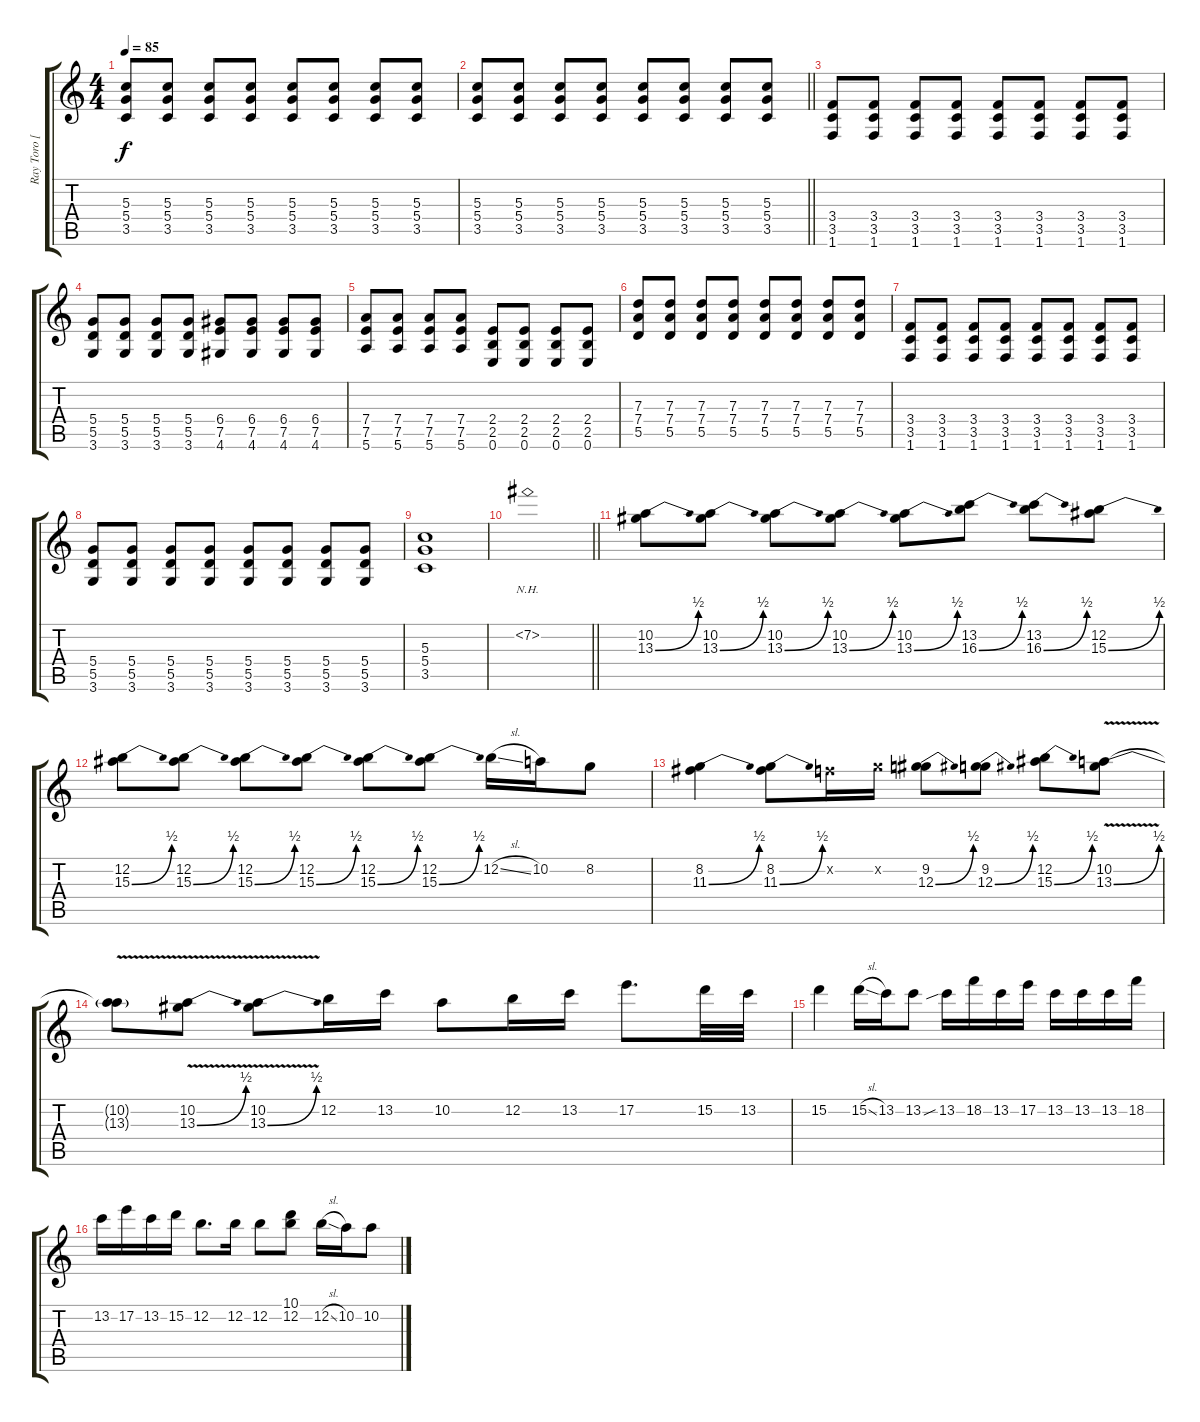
\track ("Ray Toro [Lead Guitar)" "Ray Toro [") {instrument overdrivenguitar}
\staff {score tabs}
\tuning (E4 B3 G3 D3 A2 E2) {hide}
\ts (4 4)
\tempo 85
\clef g2
\ks c
(5.3 5.4 3.5).8{dy f} (5.3 5.4 3.5).8 (5.3 5.4 3.5).8 (5.3 5.4 3.5).8 (5.3 5.4 3.5).8 (5.3 5.4 3.5).8 (5.3 5.4 3.5).8 (5.3 5.4 3.5).8 |
\barLineRight lightlight
(5.3 5.4 3.5).8 (5.3 5.4 3.5).8 (5.3 5.4 3.5).8 (5.3 5.4 3.5).8 (5.3 5.4 3.5).8 (5.3 5.4 3.5).8 (5.3 5.4 3.5).8 (5.3 5.4 3.5).8 |
(3.4 3.5 1.6).8 (3.4 3.5 1.6).8 (3.4 3.5 1.6).8 (3.4 3.5 1.6).8 (3.4 3.5 1.6).8 (3.4 3.5 1.6).8 (3.4 3.5 1.6).8 (3.4 3.5 1.6).8 |
(5.4 5.5 3.6).8 (5.4 5.5 3.6).8 (5.4 5.5 3.6).8 (5.4 5.5 3.6).8 (6.4 7.5 4.6).8 (6.4 7.5 4.6).8 (6.4 7.5 4.6).8 (6.4 7.5 4.6).8 |
(7.4 7.5 5.6).8 (7.4 7.5 5.6).8 (7.4 7.5 5.6).8 (7.4 7.5 5.6).8 (2.4 2.5 0.6).8 (2.4 2.5 0.6).8 (2.4 2.5 0.6).8 (2.4 2.5 0.6).8 |
(7.3 7.4 5.5).8 (7.3 7.4 5.5).8 (7.3 7.4 5.5).8 (7.3 7.4 5.5).8 (7.3 7.4 5.5).8 (7.3 7.4 5.5).8 (7.3 7.4 5.5).8 (7.3 7.4 5.5).8 |
(3.4 3.5 1.6).8 (3.4 3.5 1.6).8 (3.4 3.5 1.6).8 (3.4 3.5 1.6).8 (3.4 3.5 1.6).8 (3.4 3.5 1.6).8 (3.4 3.5 1.6).8 (3.4 3.5 1.6).8 |
(5.4 5.5 3.6).8 (5.4 5.5 3.6).8 (5.4 5.5 3.6).8 (5.4 5.5 3.6).8 (5.4 5.5 3.6).8 (5.4 5.5 3.6).8 (5.4 5.5 3.6).8 (5.4 5.5 3.6).8 |
(5.3 5.4 3.5).1{volume 5} |
\barLineRight lightlight
7.2{nh}.1{volume 13} |
(10.2 13.3{be (bend 0 0 60 2)}).8 (10.2 13.3{be (bend 0 0 60 2)}).8 (10.2 13.3{be (bend 0 0 60 2)}).8 (10.2 13.3{be (bend 0 0 60 2)}).8 (10.2 13.3{be (bend 0 0 60 2)}).8 (13.2 16.3{be (bend 0 0 60 2)}).8 (13.2 16.3{be (bend 0 0 60 2)}).8 (12.2 15.3{be (bend 0 0 60 2)}).8 |
(12.2 15.3{be (bend 0 0 60 2)}).8 (12.2 15.3{be (bend 0 0 60 2)}).8 (12.2 15.3{be (bend 0 0 60 2)}).8 (12.2 15.3{be (bend 0 0 60 2)}).8 (12.2 15.3{be (bend 0 0 60 2)}).8 (12.2 15.3{be (bend 0 0 60 2)}).8 12.2{sl}.16 10.2.16 8.2.8 |
(8.2 11.3{be (bend 0 0 60 2)}).4 (8.2 11.3{be (bend 0 0 60 2)}).8 6.2{x}.16 8.2{x}.16 (9.2 12.3{be (bend 0 0 60 2)}).8 (9.2 12.3{be (bend 0 0 60 2)}).8 (12.2 15.3{be (bend 0 0 60 2)}).8 (10.2 13.3{be (bend 0 0 60 2) v}).8 |
(10.2{t} 13.3{t}).8 (10.2 13.3{be (bend 0 0 60 2) v}).8 (10.2 13.3{be (bend 0 0 60 2) v}).8 12.2.16 13.2.16 10.2.8 12.2.16 13.2.16 17.2.8{d} 15.2.32 13.2.32 |
15.2.4 15.2{sl}.16 13.2.16 13.2.8 13.2{sib}.16 18.2.16 13.2.16 17.2.16 13.2.16 13.2.16 13.2.16 18.2.16 |
13.2.16 17.2.16 13.2.16 15.2.16 12.2.8{d} 12.2.16 12.2.8 (10.1 12.2).8 12.2{sl}.16 10.2.16 10.2.8
